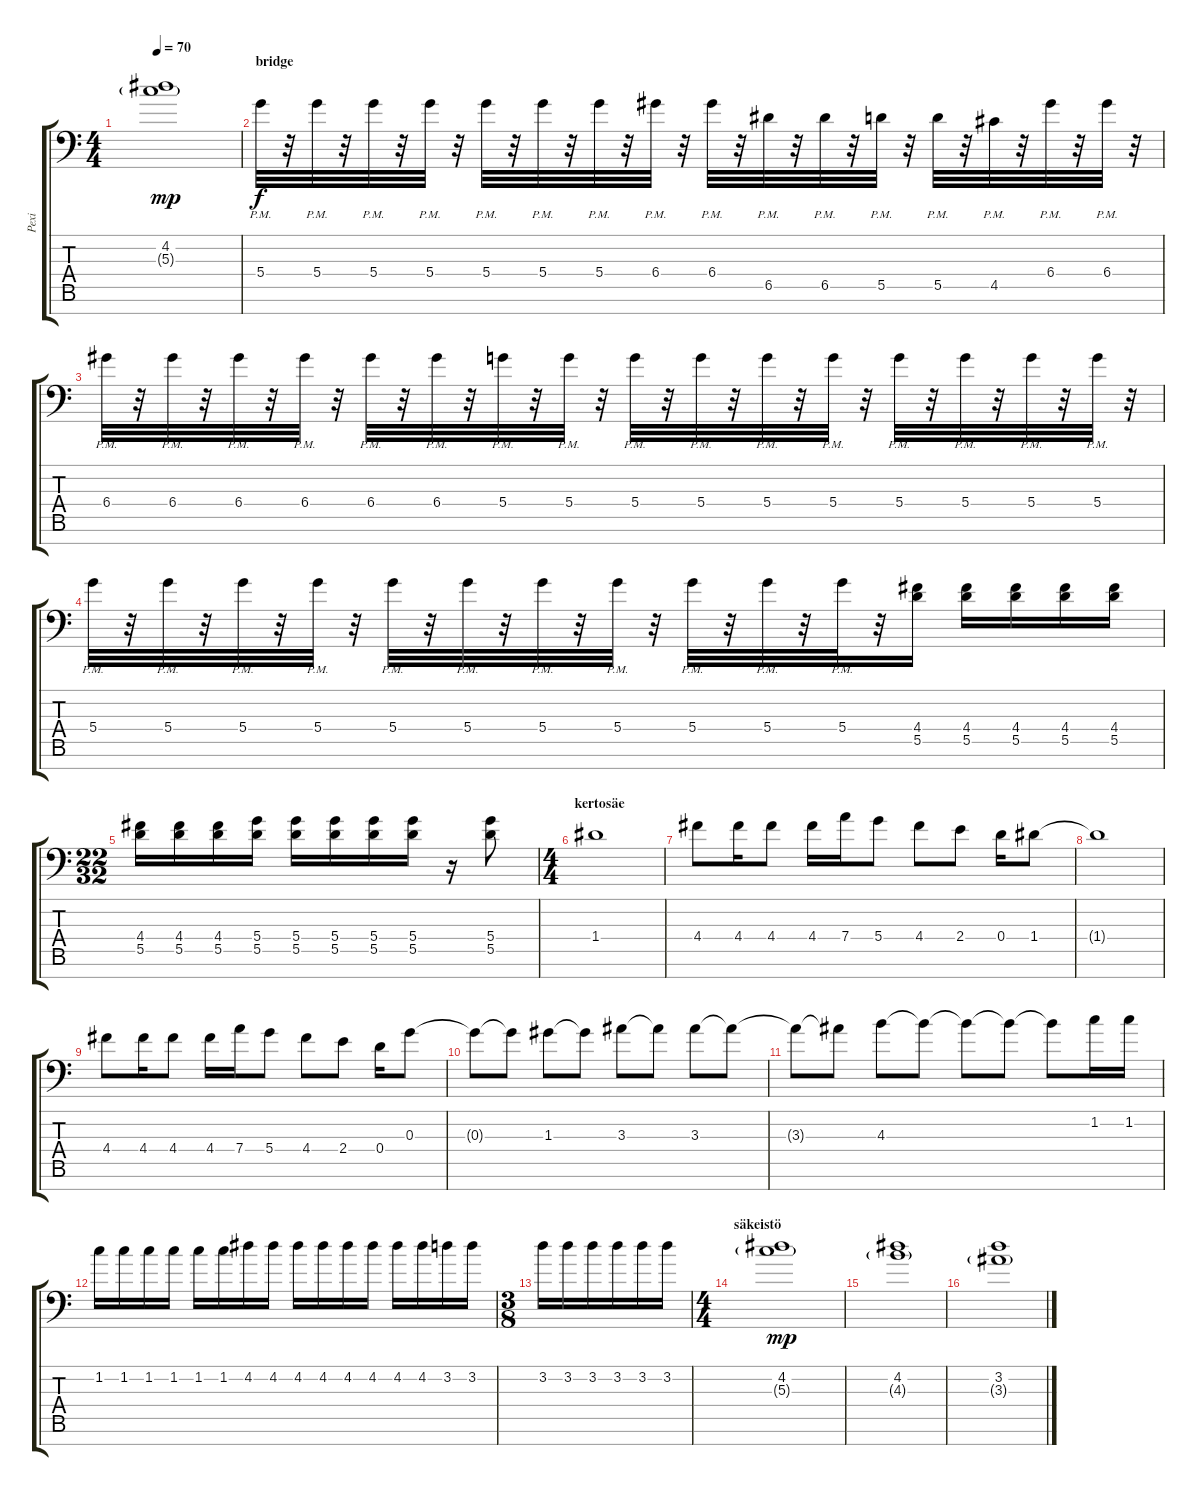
\track ("Pexi" "Pexi") {instrument distortionguitar}
\staff {score tabs}
\tuning (E4 B3 G3 D3 A2 D2 A1) {hide}
\ts (4 4)
\tempo 70
\clef f4
\ks c
(4.2 5.3{g}).1{dy mp} |
\section ("" "bridge")
5.4{pm}.32{dy f} r.32 5.4{pm}.32 r.32 5.4{pm}.32 r.32 5.4{pm}.32 r.32 5.4{pm}.32 r.32 5.4{pm}.32 r.32 5.4{pm}.32 r.32 6.4{pm}.32 r.32 6.4{pm}.32 r.32 6.5{pm}.32 r.32 6.5{pm}.32 r.32 5.5{pm}.32 r.32 5.5{pm}.32 r.32 4.5{pm}.32 r.32 6.4{pm}.32 r.32 6.4{pm}.32 r.32 |
6.4{pm}.32 r.32 6.4{pm}.32 r.32 6.4{pm}.32 r.32 6.4{pm}.32 r.32 6.4{pm}.32 r.32 6.4{pm}.32 r.32 5.4{pm}.32 r.32 5.4{pm}.32 r.32 5.4{pm}.32 r.32 5.4{pm}.32 r.32 5.4{pm}.32 r.32 5.4{pm}.32 r.32 5.4{pm}.32 r.32 5.4{pm}.32 r.32 5.4{pm}.32 r.32 5.4{pm}.32 r.32 |
5.4{pm}.32 r.32 5.4{pm}.32 r.32 5.4{pm}.32 r.32 5.4{pm}.32 r.32 5.4{pm}.32 r.32 5.4{pm}.32 r.32 5.4{pm}.32 r.32 5.4{pm}.32 r.32 5.4{pm}.32 r.32 5.4{pm}.32 r.32 5.4{pm}.32 r.32 (4.4 5.5).16 (4.4 5.5).16 (4.4 5.5).16 (4.4 5.5).16 (4.4 5.5).16 |
\ts (22 32)
(4.4 5.5).16 (4.4 5.5).16 (4.4 5.5).16 (5.4 5.5).16 (5.4 5.5).16 (5.4 5.5).16 (5.4 5.5).16 (5.4 5.5).16 r.16 (5.4 5.5).8 |
\ts (4 4)
\section ("" "kertosäe")
1.4.1 |
4.4.8 4.4.16 4.4.8 4.4.16 7.4.16 5.4.8 4.4.8 2.4.8 0.4.16 1.4.8 |
1.4{t}.1 |
4.4.8 4.4.16 4.4.8 4.4.16 7.4.16 5.4.8 4.4.8 2.4.8 0.4.16 0.3.8 |
0.3{t}.8 0.3{t}.8 1.3.8 1.3{t}.8 3.3.8 3.3{t}.8 3.3.8 3.3{t}.8 |
3.3{t}.8 3.3{t}.8 4.3.8 4.3{t}.8 4.3{t}.8 4.3{t}.8 4.3{t}.8 1.2.16 1.2.16 |
1.2.16 1.2.16 1.2.16 1.2.16 1.2.16 1.2.16 4.2.16 4.2.16 4.2.16 4.2.16 4.2.16 4.2.16 4.2.16 4.2.16 3.2.16 3.2.16 |
\ts (3 8)
3.2.16 3.2.16 3.2.16 3.2.16 3.2.16 3.2.16 |
\ts (4 4)
\section ("" "säkeistö")
(4.2 5.3{g}).1{dy mp} |
(4.2 4.3{g}).1 |
(3.2 3.3{g}).1
